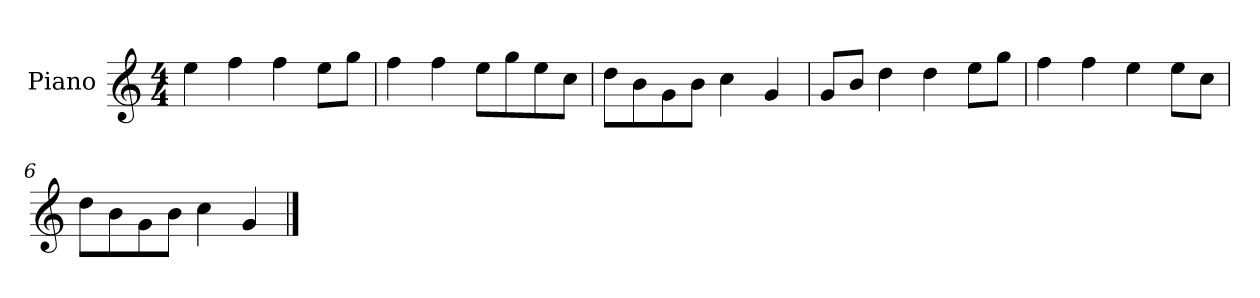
**kern
*part1
*staff1
*I"Piano
*I'P-no
*clefG2
*k[]
*M4/4
*MM90
=1
4ee\
4ff\
4ff\
8ee\L
8gg\J
=2
4ff\
4ff\
8ee\L
8gg\
8ee\
8cc\J
=3
8dd\L
8b\
8g\
8b\J
4cc\
4g/
=4
8g/L
8b/J
4dd\
4dd\
8ee\L
8gg\J
=5
4ff\
4ff\
4ee\
8ee\L
8cc\J
=6
8dd\L
8b\
8g\
8b\J
4cc\
4g/
==
*-
